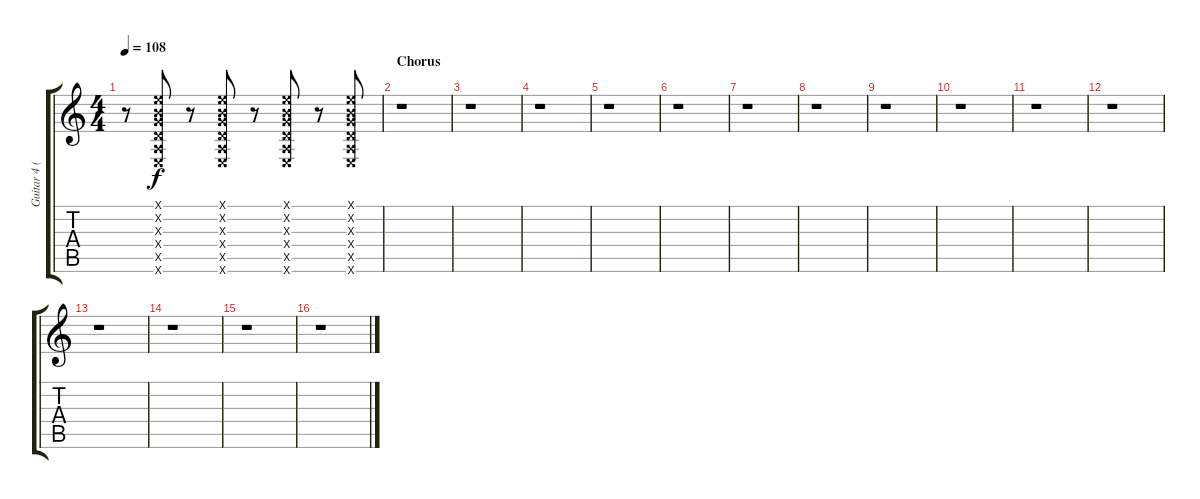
\track ("Guitar 4 (Josh Klinghoffer)" "Guitar 4 (") {instrument electricguitarclean}
\staff {score tabs}
\tuning (E4 B3 G3 D3 A2 E2) {hide}
\ts (4 4)
\tempo 108
\clef g2
\ks c
r.8{dy f} (0.1{x} 0.2{x} 0.3{x} 0.4{x} 0.5{x} 0.6{x}).8 r.8 (0.1{x} 0.2{x} 0.3{x} 0.4{x} 0.5{x} 0.6{x}).8 r.8 (0.1{x} 0.2{x} 0.3{x} 0.4{x} 0.5{x} 0.6{x}).8 r.8 (0.1{x} 0.2{x} 0.3{x} 0.4{x} 0.5{x} 0.6{x}).8 |
\section ("" "Chorus")
r.1 |
r.1 |
r.1 |
r.1 |
r.1 |
r.1 |
r.1 |
r.1 |
r.1 |
r.1 |
r.1 |
r.1 |
r.1 |
r.1 |
r.1
